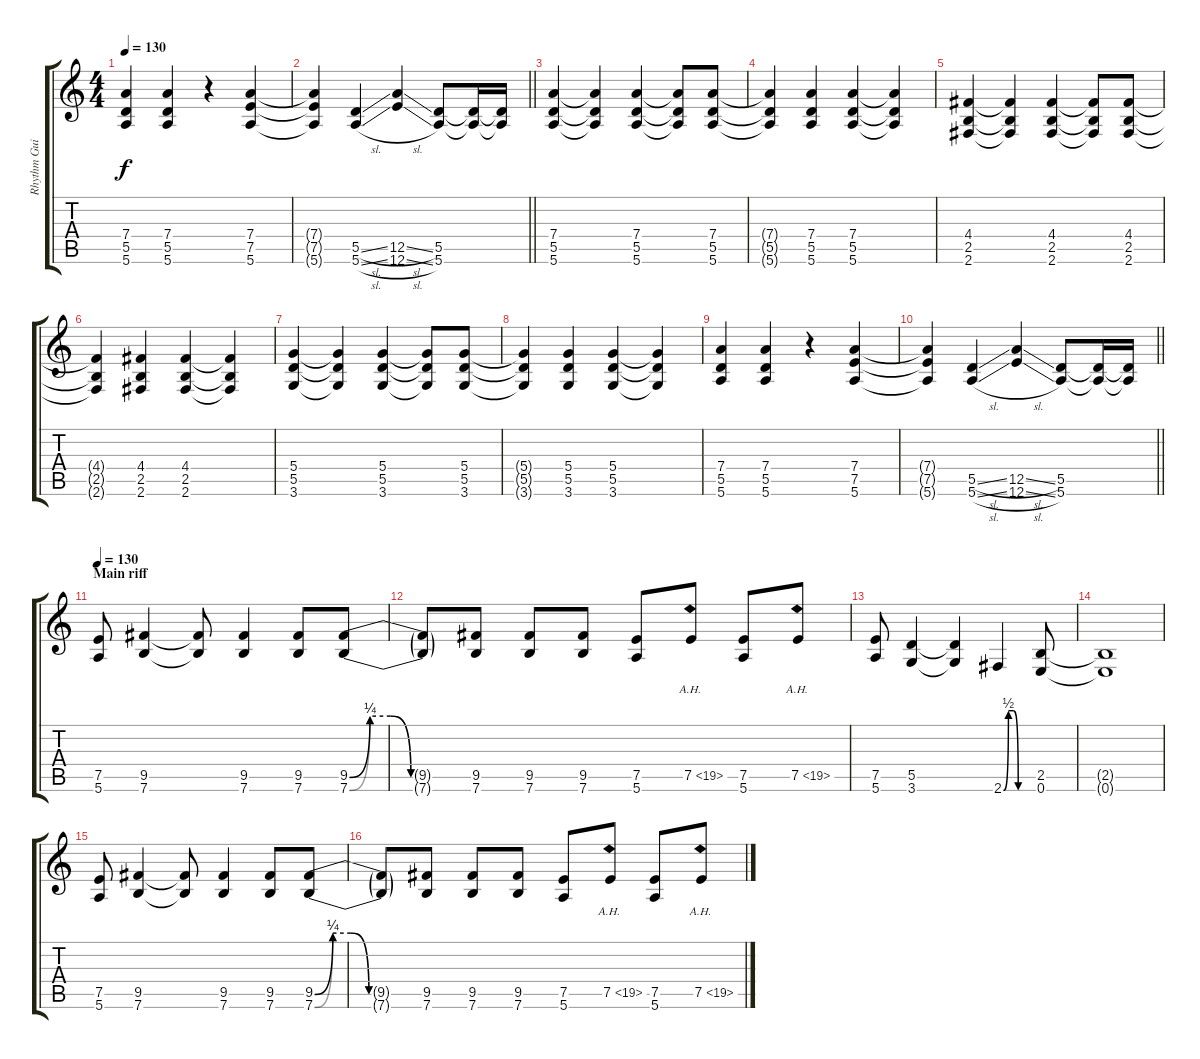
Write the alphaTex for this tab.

\track ("Rhythm Guitar" "Rhythm Gui") {instrument distortionguitar}
\staff {score tabs}
\tuning (E4 B3 G3 D3 A2 E2) {hide}
\ts (4 4)
\tempo 130
\clef g2
\ks c
(7.4 5.5 5.6).4{dy f} (7.4 5.5 5.6).4 r.4 (7.4 7.5 5.6).4 |
\barLineRight lightlight
(7.4{t} 7.5{t} 5.6{t}).4 (5.5{sl} 5.6{sl}).4 (12.5{sl} 12.6{sl}).4 (5.5 5.6).8 (5.5{t} 5.6{t}).16 (5.5{t} 5.6{t}).16 |
(7.4 5.5 5.6).4 (7.4{t} 5.5{t} 5.6{t}).4 (7.4 5.5 5.6).4 (7.4{t} 5.5{t} 5.6{t}).8 (7.4 5.5 5.6).8 |
(7.4{t} 5.5{t} 5.6{t}).4 (7.4 5.5 5.6).4 (7.4 5.5 5.6).4 (7.4{t} 5.5{t} 5.6{t}).4 |
(4.4 2.5 2.6).4 (4.4{t} 2.5{t} 2.6{t}).4 (4.4 2.5 2.6).4 (4.4{t} 2.5{t} 2.6{t}).8 (4.4 2.5 2.6).8 |
(4.4{t} 2.5{t} 2.6{t}).4 (4.4 2.5 2.6).4 (4.4 2.5 2.6).4 (4.4{t} 2.5{t} 2.6{t}).4 |
(5.4 5.5 3.6).4 (5.4{t} 5.5{t} 3.6{t}).4 (5.4 5.5 3.6).4 (5.4{t} 5.5{t} 3.6{t}).8 (5.4 5.5 3.6).8 |
(5.4{t} 5.5{t} 3.6{t}).4 (5.4 5.5 3.6).4 (5.4 5.5 3.6).4 (5.4{t} 5.5{t} 3.6{t}).4 |
(7.4 5.5 5.6).4 (7.4 5.5 5.6).4 r.4 (7.4 7.5 5.6).4 |
\barLineRight lightlight
(7.4{t} 7.5{t} 5.6{t}).4 (5.5{sl} 5.6{sl}).4 (12.5{sl} 12.6{sl}).4 (5.5 5.6).8 (5.5{t} 5.6{t}).16 (5.5{t} 5.6{t}).16 |
\section ("" "Main riff")
\tempo 130
(7.5 5.6).8{volume 16 instrument distortionguitar} (9.5 7.6).4 (9.5{t} 7.6{t}).8 (9.5 7.6).4 (9.5 7.6).8 (9.5{be (custom 0 0 10 1 20 1 30 0 60 0)} 7.6{be (custom 0 0 10 1 20 1 30 0 60 0)}).8 |
(9.5{t} 7.6{t}).8 (9.5 7.6).8 (9.5 7.6).8 (9.5 7.6).8 (7.5 5.6).8 7.5{ah 12}.8 (7.5 5.6).8 7.5{ah 12}.8 |
(7.5 5.6).8 (5.5 3.6).4 (5.5{t} 3.6{t}).4 2.6{be (custom 0 0 10 2 20 2 30 0 60 0)}.4 (2.5 0.6).8 |
(2.5{t} 0.6{t}).1 |
(7.5 5.6).8 (9.5 7.6).4 (9.5{t} 7.6{t}).8 (9.5 7.6).4 (9.5 7.6).8 (9.5{be (custom 0 0 10 1 20 1 30 0 60 0)} 7.6{be (custom 0 0 10 1 20 1 30 0 60 0)}).8 |
(9.5{t} 7.6{t}).8 (9.5 7.6).8 (9.5 7.6).8 (9.5 7.6).8 (7.5 5.6).8 7.5{ah 12}.8 (7.5 5.6).8 7.5{ah 12}.8
